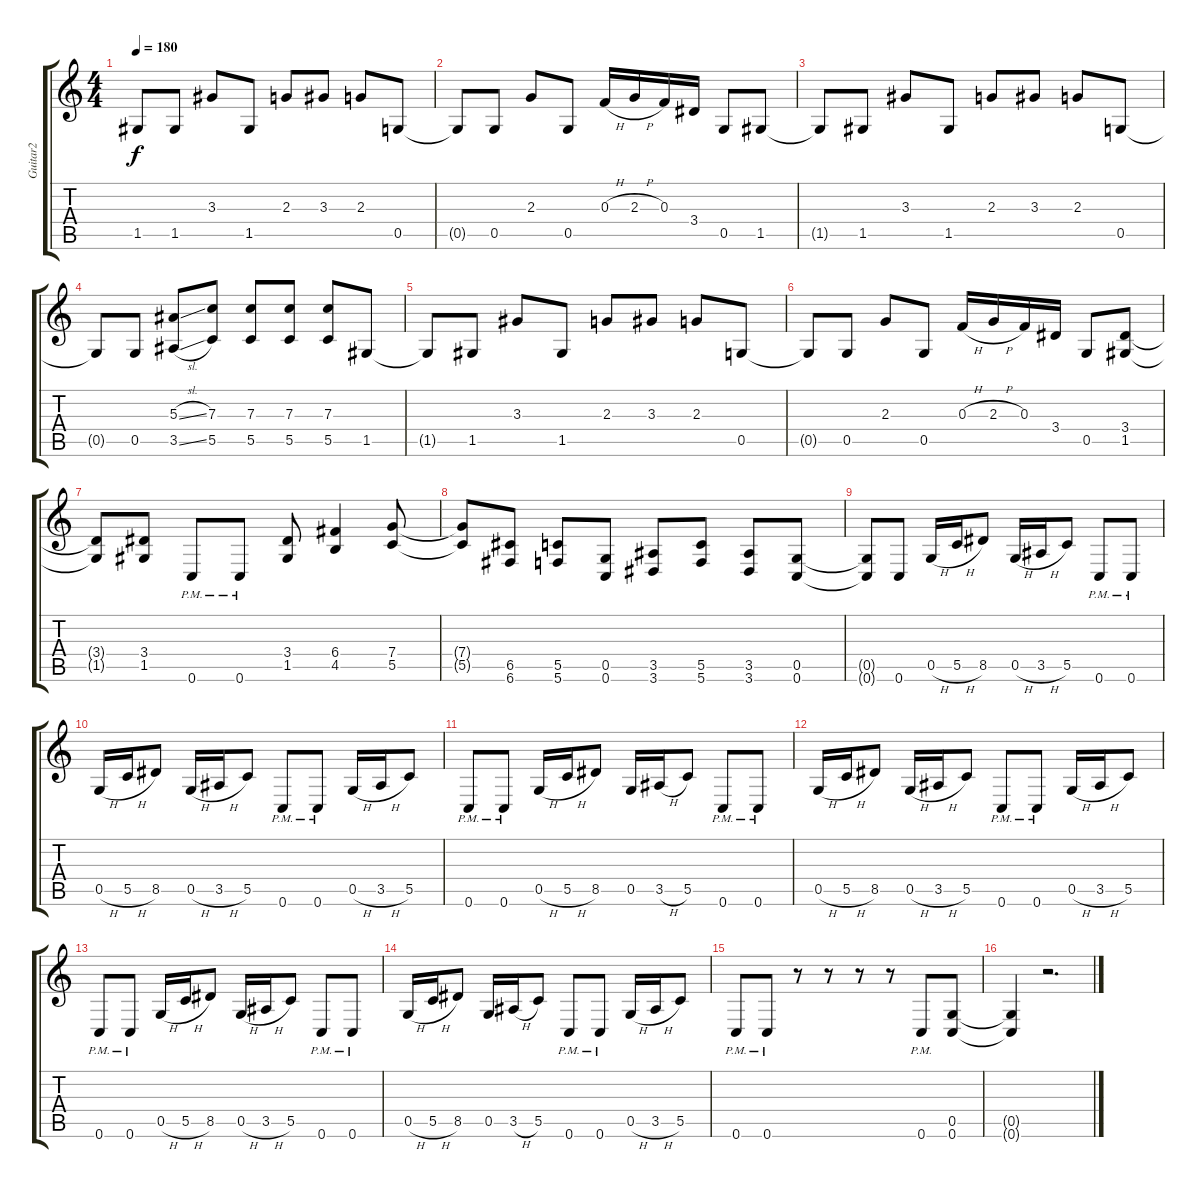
\track ("Guitar2" "Guitar2") {instrument distortionguitar}
\staff {score tabs}
\tuning (D4 A3 F3 C3 G2 C2) {hide}
\ts (4 4)
\tempo 180
\clef g2
\ks c
1.5{t}.8{dy f} 1.5.8 3.3.8 1.5.8 2.3.8 3.3.8 2.3.8 0.5.8 |
0.5{t}.8 0.5.8 2.3.8 0.5.8 0.3{h}.16 2.3{h}.16 0.3.16 3.4.16 0.5.8 1.5.8 |
1.5{t}.8 1.5.8 3.3.8 1.5.8 2.3.8 3.3.8 2.3.8 0.5.8 |
0.5{t}.8 0.5.8 (5.3{sl} 3.5{sl}).8 (7.3 5.5).8 (7.3 5.5).8 (7.3 5.5).8 (7.3 5.5).8 1.5.8 |
1.5{t}.8 1.5.8 3.3.8 1.5.8 2.3.8 3.3.8 2.3.8 0.5.8 |
0.5{t}.8 0.5.8 2.3.8 0.5.8 0.3{h}.16 2.3{h}.16 0.3.16 3.4.16 0.5.8 (3.4 1.5).8 |
(3.4{t} 1.5{t}).8 (3.4 1.5).8 0.6{pm}.8 0.6{pm}.8 (3.4 1.5).8 (6.4 4.5).4 (7.4 5.5).8 |
(7.4{t} 5.5{t}).8 (6.5 6.6).8 (5.5 5.6).8 (0.5 0.6).8 (3.5 3.6).8 (5.5 5.6).8 (3.5 3.6).8 (0.5 0.6).8 |
(0.5{t} 0.6{t}).8 0.6.8 0.5{h}.16 5.5{h}.16 8.5.8 0.5{h}.16 3.5{h}.16 5.5.8 0.6{pm}.8 0.6{pm}.8 |
0.5{h}.16 5.5{h}.16 8.5.8 0.5{h}.16 3.5{h}.16 5.5.8 0.6{pm}.8 0.6{pm}.8 0.5{h}.16 3.5{h}.16 5.5.8 |
0.6{pm}.8 0.6{pm}.8 0.5{h}.16 5.5{h}.16 8.5.8 0.5.16 3.5{h}.16 5.5.8 0.6{pm}.8 0.6{pm}.8 |
0.5{h}.16 5.5{h}.16 8.5.8 0.5{h}.16 3.5{h}.16 5.5.8 0.6{pm}.8 0.6{pm}.8 0.5{h}.16 3.5{h}.16 5.5.8 |
0.6{pm}.8 0.6{pm}.8 0.5{h}.16 5.5{h}.16 8.5.8 0.5{h}.16 3.5{h}.16 5.5.8 0.6{pm}.8 0.6{pm}.8 |
0.5{h}.16 5.5{h}.16 8.5.8 0.5.16 3.5{h}.16 5.5.8 0.6{pm}.8 0.6{pm}.8 0.5{h}.16 3.5{h}.16 5.5.8 |
0.6{pm}.8 0.6{pm}.8 r.8 r.8 r.8 r.8 0.6{pm}.8 (0.5 0.6).8 |
(0.5{t} 0.6{t}).4 r.2{d}
